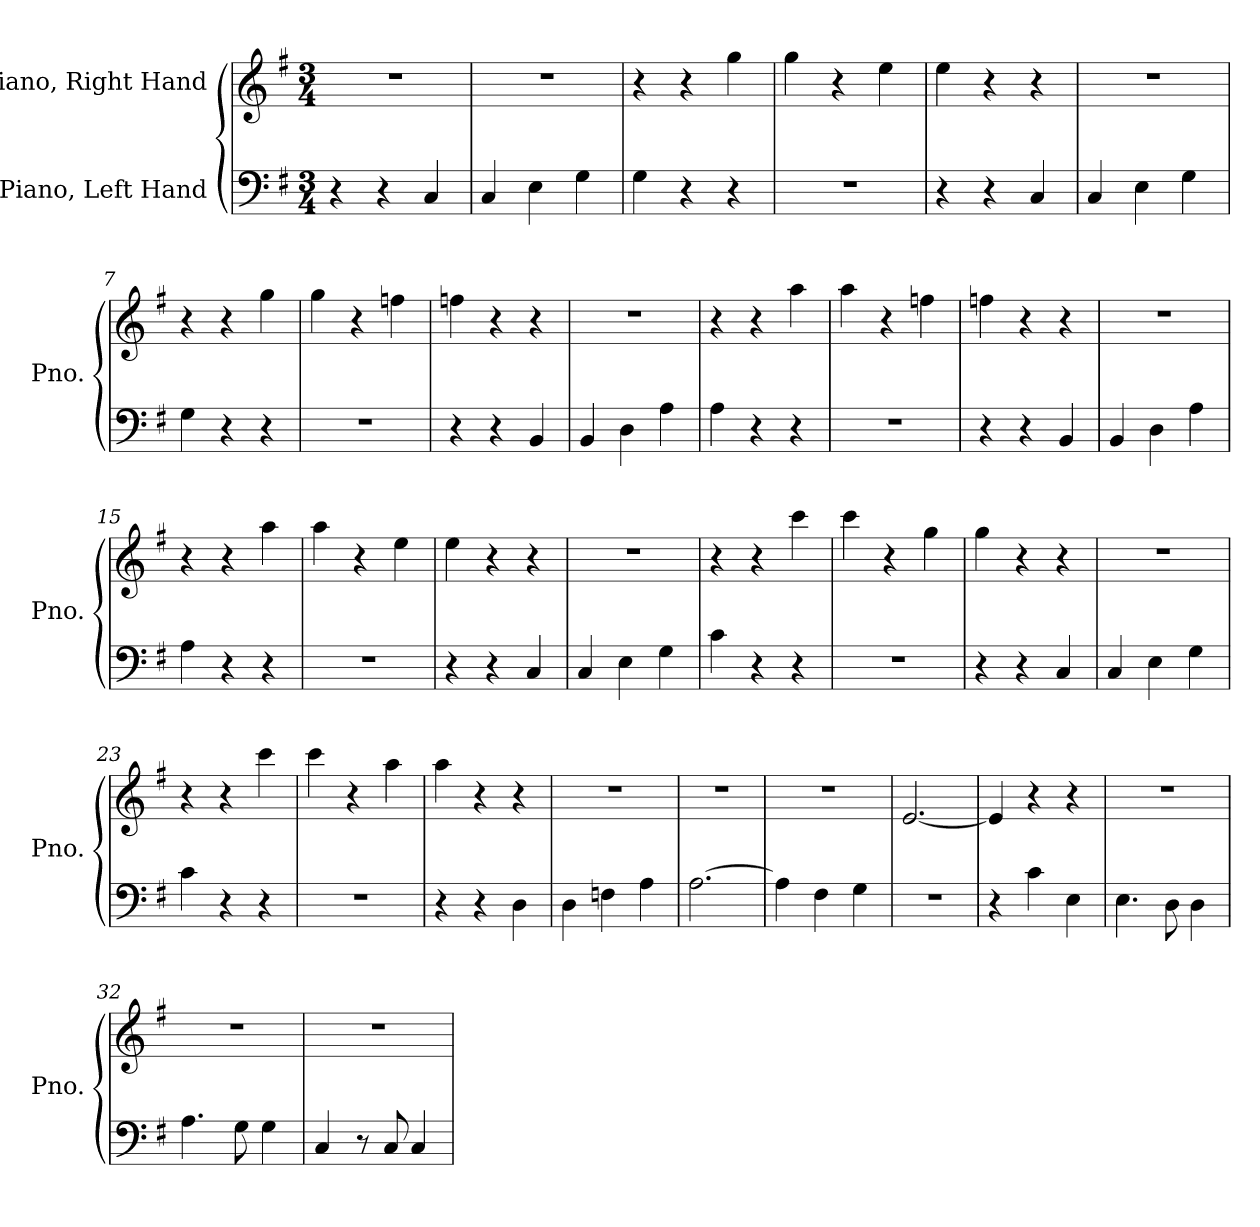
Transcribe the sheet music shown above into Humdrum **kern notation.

**kern	**kern
*part2	*part1
*staff2	*staff1
*I"Piano, Left Hand	*I"Piano, Right Hand
*I'Pno.	*I'Pno.
*clefF4	*clefG2
*k[f#]	*k[f#]
*M3/4	*M3/4
*MM100	*MM100
=1	=1
4r	2.r
4r	.
4C/	.
=2	=2
4C/	2.r
4E\	.
4G\	.
=3	=3
4G\	4r
4r	4r
4r	4gg\
=4	=4
2.r	4gg\
.	4r
.	4ee\
=5	=5
4r	4ee\
4r	4r
4C/	4r
=6	=6
4C/	2.r
4E\	.
4G\	.
=7	=7
4G\	4r
4r	4r
4r	4gg\
=8	=8
2.r	4gg\
.	4r
.	4ffn\
!!LO:LB:g=z
=9	=9
4r	4ffn\
4r	4r
4BB/	4r
=10	=10
4BB/	2.r
4D\	.
4A\	.
=11	=11
4A\	4r
4r	4r
4r	4aa\
=12	=12
2.r	4aa\
.	4r
.	4ffn\
=13	=13
4r	4ffn\
4r	4r
4BB/	4r
=14	=14
4BB/	2.r
4D\	.
4A\	.
=15	=15
4A\	4r
4r	4r
4r	4aa\
=16	=16
2.r	4aa\
.	4r
.	4ee\
=17	=17
4r	4ee\
4r	4r
4C/	4r
=18	=18
4C/	2.r
4E\	.
4G\	.
!!LO:LB:g=z
=19	=19
4c\	4r
4r	4r
4r	4ccc\
=20	=20
2.r	4ccc\
.	4r
.	4gg\
=21	=21
4r	4gg\
4r	4r
4C/	4r
=22	=22
4C/	2.r
4E\	.
4G\	.
=23	=23
4c\	4r
4r	4r
4r	4ccc\
=24	=24
2.r	4ccc\
.	4r
.	4aa\
=25	=25
4r	4aa\
4r	4r
4D\	4r
=26	=26
4D\	2.r
4Fn\	.
4A\	.
=27	=27
[2.A\	2.r
=28	=28
4A\]	2.r
4F#\	.
4G\	.
=29	=29
2.r	[2.e/
!!LO:LB:g=z
=30	=30
4r	4e/]
4c\	4r
4E\	4r
=31	=31
4.E\	2.r
8D\	.
4D\	.
=32	=32
4.A\	2.r
8G\	.
4G\	.
=33	=33
4C/	2.r
8r	.
8C/	.
4C/	.
=	=
*-	*-
